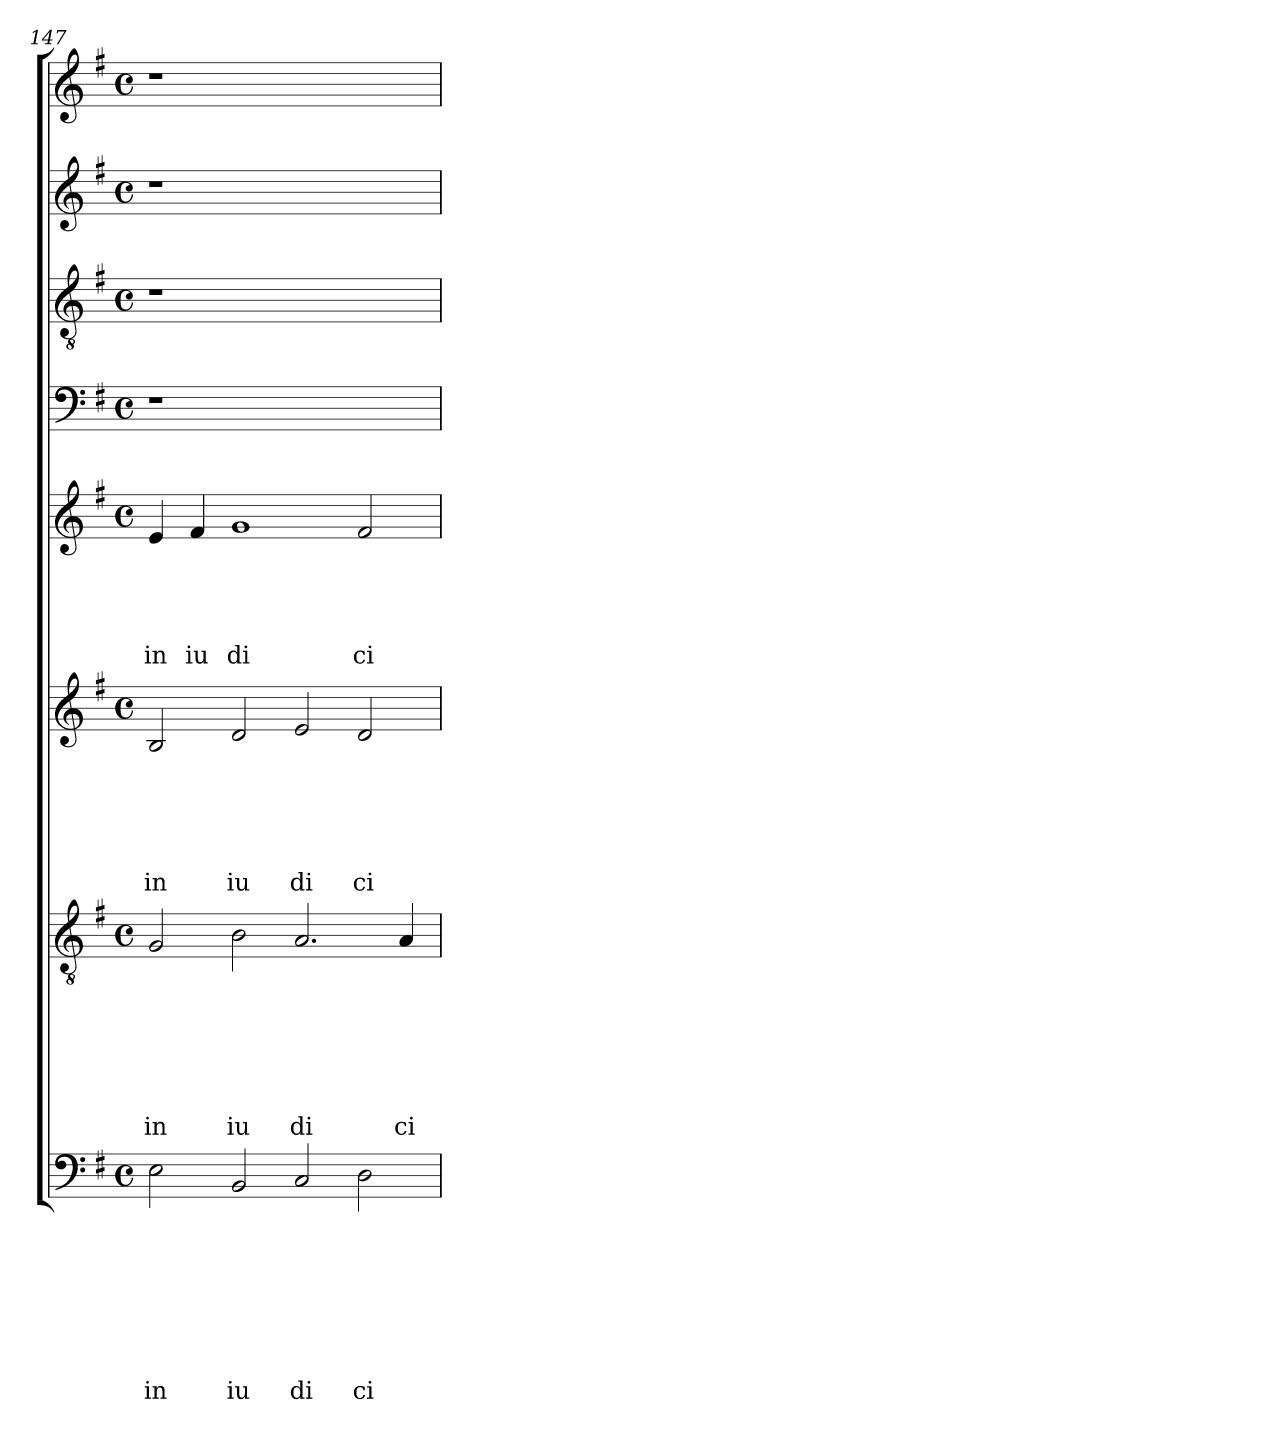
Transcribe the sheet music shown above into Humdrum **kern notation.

**kern	**text	**text	**text	**text	**text	**text	**text	**text	**kern	**text	**text	**text	**text	**text	**text	**text	**kern	**text	**text	**text	**text	**text	**text	**kern	**text	**text	**text	**text	**text	**kern	**kern	**kern	**kern
*part8	*part8	*part8	*part8	*part8	*part8	*part8	*part8	*part8	*part7	*part7	*part7	*part7	*part7	*part7	*part7	*part7	*part6	*part6	*part6	*part6	*part6	*part6	*part6	*part5	*part5	*part5	*part5	*part5	*part5	*part4	*part3	*part2	*part1
*staff8	*staff8	*staff8	*staff8	*staff8	*staff8	*staff8	*staff8	*staff8	*staff7	*staff7	*staff7	*staff7	*staff7	*staff7	*staff7	*staff7	*staff6	*staff6	*staff6	*staff6	*staff6	*staff6	*staff6	*staff5	*staff5	*staff5	*staff5	*staff5	*staff5	*staff4	*staff3	*staff2	*staff1
*clefF4	*	*	*	*	*	*	*	*	*clefGv2	*	*	*	*	*	*	*	*clefG2	*	*	*	*	*	*	*clefG2	*	*	*	*	*	*clefF4	*clefGv2	*clefG2	*clefG2
*k[f#]	*	*	*	*	*	*	*	*	*k[f#]	*	*	*	*	*	*	*	*k[f#]	*	*	*	*	*	*	*k[f#]	*	*	*	*	*	*k[f#]	*k[f#]	*k[f#]	*k[f#]
*G:	*	*	*	*	*	*	*	*	*G:	*	*	*	*	*	*	*	*G:	*	*	*	*	*	*	*G:	*	*	*	*	*	*G:	*G:	*G:	*G:
*M4/4	*	*	*	*	*	*	*	*	*M4/4	*	*	*	*	*	*	*	*M4/4	*	*	*	*	*	*	*M4/4	*	*	*	*	*	*M4/4	*M4/4	*M4/4	*M4/4
*met(c)	*	*	*	*	*	*	*	*	*met(c)	*	*	*	*	*	*	*	*met(c)	*	*	*	*	*	*	*met(c)	*	*	*	*	*	*met(c)	*met(c)	*met(c)	*met(c)
=147	=147	=147	=147	=147	=147	=147	=147	=147	=147	=147	=147	=147	=147	=147	=147	=147	=147	=147	=147	=147	=147	=147	=147	=147	=147	=147	=147	=147	=147	=147	=147	=147	=147
!	!	!	!	!	!	!	!	!LO:LY:b	!	!	!	!	!	!	!	!LO:LY:b	!	!	!	!	!	!	!LO:LY:b	!	!	!	!	!	!LO:LY:b	!	!	!	!
2E\	.	.	.	.	.	.	.	in	2G/	.	.	.	.	.	.	in	2B/	.	.	.	.	.	in	4e/	.	.	.	.	in	1r	1r	1r	1r
!	!	!	!	!	!	!	!	!	!	!	!	!	!	!	!	!	!	!	!	!	!	!	!	!	!	!	!	!	!LO:LY:b	!	!	!	!
.	.	.	.	.	.	.	.	.	.	.	.	.	.	.	.	.	.	.	.	.	.	.	.	4f#/	.	.	.	.	iu	.	.	.	.
!	!	!	!	!	!	!	!	!LO:LY:b	!	!	!	!	!	!	!	!LO:LY:b	!	!	!	!	!	!	!LO:LY:b	!	!	!	!	!	!LO:LY:b	!	!	!	!
2BB/	.	.	.	.	.	.	.	iu	2B\	.	.	.	.	.	.	iu	2d/	.	.	.	.	.	iu	1g	.	.	.	.	di	.	.	.	.
!	!	!	!	!	!	!	!	!LO:LY:b	!	!	!	!	!	!	!	!LO:LY:b	!	!	!	!	!	!	!LO:LY:b	!	!	!	!	!	!	!	!	!	!
2C/	.	.	.	.	.	.	.	di	2.A/	.	.	.	.	.	.	di	2e/	.	.	.	.	.	di	.	.	.	.	.	.	1ryy	1ryy	1ryy	1ryy
!	!	!	!	!	!	!	!	!LO:LY:b	!	!	!	!	!	!	!	!	!	!	!	!	!	!	!LO:LY:b	!	!	!	!	!	!LO:LY:b	!	!	!	!
2D\	.	.	.	.	.	.	.	ci	.	.	.	.	.	.	.	.	2d/	.	.	.	.	.	ci	2f#/	.	.	.	.	ci	.	.	.	.
!	!	!	!	!	!	!	!	!	!	!	!	!	!	!	!	!LO:LY:b	!	!	!	!	!	!	!	!	!	!	!	!	!	!	!	!	!
.	.	.	.	.	.	.	.	.	4A/	.	.	.	.	.	.	ci	.	.	.	.	.	.	.	.	.	.	.	.	.	.	.	.	.
=	=	=	=	=	=	=	=	=	=	=	=	=	=	=	=	=	=	=	=	=	=	=	=	=	=	=	=	=	=	=	=	=	=
*-	*-	*-	*-	*-	*-	*-	*-	*-	*-	*-	*-	*-	*-	*-	*-	*-	*-	*-	*-	*-	*-	*-	*-	*-	*-	*-	*-	*-	*-	*-	*-	*-	*-
